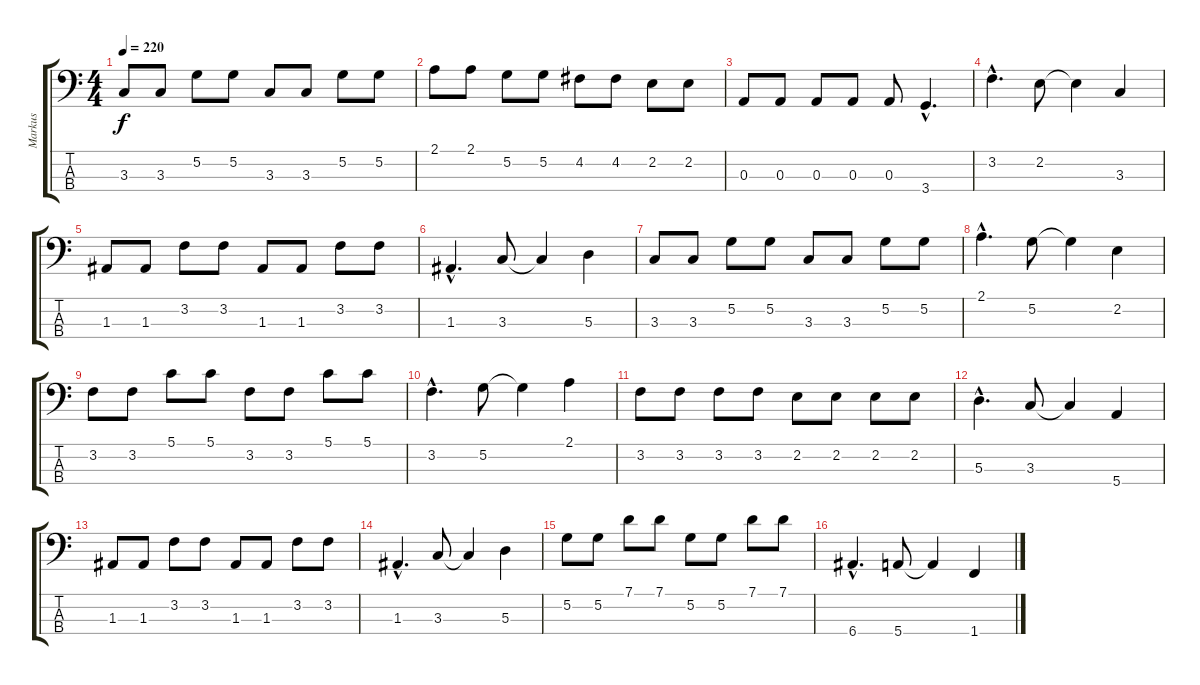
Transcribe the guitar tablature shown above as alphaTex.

\track ("Markus" "Markus") {instrument electricbassfinger}
\staff {score tabs}
\tuning (G2 D2 A1 E1) {hide}
\ts (4 4)
\tempo 220
\clef f4
\ks c
3.3.8{dy f} 3.3.8 5.2.8 5.2.8 3.3.8 3.3.8 5.2.8 5.2.8 |
2.1.8 2.1.8 5.2.8 5.2.8 4.2.8 4.2.8 2.2.8 2.2.8 |
0.3.8 0.3.8 0.3.8 0.3.8 0.3.8 3.4{hac}.4{d} |
3.2{hac}.4{d} 2.2.8 2.2{t}.4 3.3.4 |
1.3.8 1.3.8 3.2.8 3.2.8 1.3.8 1.3.8 3.2.8 3.2.8 |
1.3{hac}.4{d} 3.3.8 3.3{t}.4 5.3.4 |
3.3.8 3.3.8 5.2.8 5.2.8 3.3.8 3.3.8 5.2.8 5.2.8 |
2.1{hac}.4{d} 5.2.8 5.2{t}.4 2.2.4 |
3.2.8 3.2.8 5.1.8 5.1.8 3.2.8 3.2.8 5.1.8 5.1.8 |
3.2{hac}.4{d} 5.2.8 5.2{t}.4 2.1.4 |
3.2.8 3.2.8 3.2.8 3.2.8 2.2.8 2.2.8 2.2.8 2.2.8 |
5.3{hac}.4{d} 3.3.8 3.3{t}.4 5.4.4 |
1.3.8 1.3.8 3.2.8 3.2.8 1.3.8 1.3.8 3.2.8 3.2.8 |
1.3{hac}.4{d} 3.3.8 3.3{t}.4 5.3.4 |
5.2.8 5.2.8 7.1.8 7.1.8 5.2.8 5.2.8 7.1.8 7.1.8 |
6.4{hac}.4{d} 5.4.8 5.4{t}.4 1.4.4
